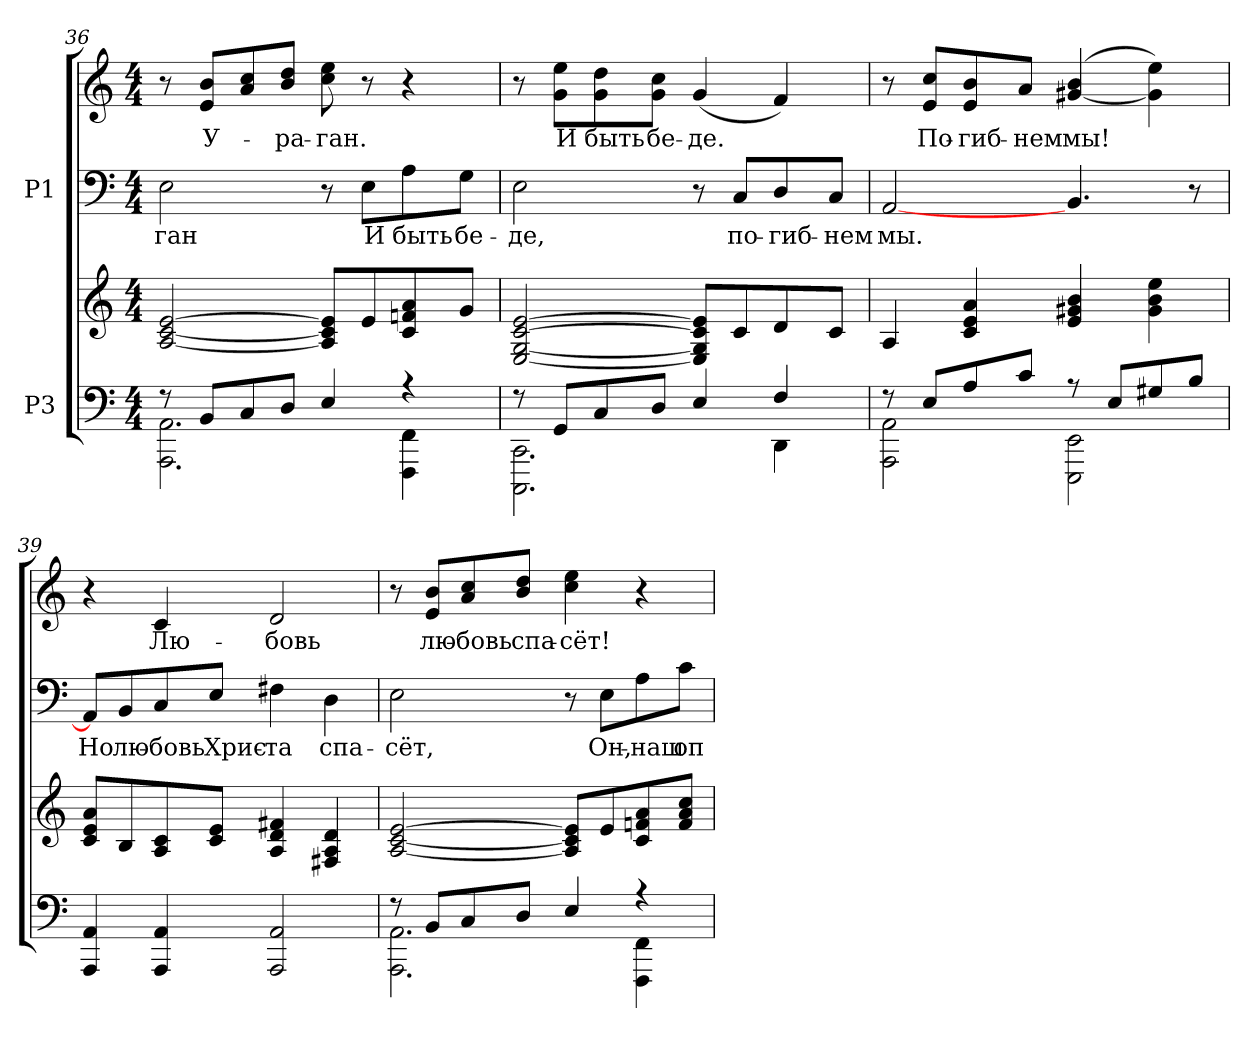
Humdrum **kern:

**kern	**kern	**kern	**text	**kern	**text
*part2	*part2	*part1	*part1	*part1	*part1
*staff4	*staff3	*staff2	*staff2	*staff1	*staff1
*I"P3	*	*I"P1	*	*	*
*clefF4	*clefG2	*clefF4	*	*clefG2	*
*k[]	*k[]	*k[]	*	*k[]	*
*a:	*a:	*a:	*	*a:	*
*M4/4	*M4/4	*M4/4	*	*M4/4	*
=36	=36	=36	=36	=36	=36
*^	*	*	*	*	*
!	!	!	!	!LO:LY:a:color=#000000	!	!
8r	2.AAAi\ 2.AAi	[<2Ai/ [<2ci [>2ei	2Ei\	-ган	8r	.
!	!	!	!	!	!	!LO:LY:b:color=#000000
8BBi/L	.	.	.	.	8ei/ 8biL	У-
8Ci/	.	.	.	.	8ai/ 8cci	.
!	!	!	!	!	!	!LO:LY:b:color=#000000
8Di/J	.	.	.	.	8bi/ 8ddiJ	-ра-
!	!	!	!	!	!	!LO:LY:b:color=#000000
4Ei/	.	8Ai/] 8ci] 8ei]L	8r	.	8cci\ 8eei	-ган.
!	!	!	!	!LO:LY:a:color=#000000	!	!
.	.	8ei/	8Ei\L	И	8r	.
!	!	!	!	!LO:LY:a:color=#000000	!	!
4r	4FFFi\ 4FFi	8ci/ 8fni 8ai	8Ai\	быть	4r	.
!	!	!	!	!LO:LY:a:color=#000000	!	!
.	.	8gi/J	8Gi\J	бе-	.	.
=37	=37	=37	=37	=37	=37	=37
!	!	!	!	!LO:LY:a:color=#000000	!	!
8r	2.CCCi\ 2.CCi	[<2Ei/ [<2Gi [>2ci [>2ei	2Ei\	-де,	8r	.
!	!	!	!	!	!	!LO:LY:b:color=#000000
8GGi/L	.	.	.	.	8gi\ 8eeiL	И
!	!	!	!	!	!	!LO:LY:b:color=#000000
8Ci/	.	.	.	.	8gi\ 8ddi	быть
!	!	!	!	!	!	!LO:LY:b:color=#000000
8Di/J	.	.	.	.	8gi\ 8cciJ	бе-
!	!	!	!	!	!	!LO:LY:b:color=#000000
4Ei/	.	8Ei/] 8Gi] 8ci] 8ei]L	8r	.	(4gi/	-де.
!	!	!	!	!LO:LY:a:color=#000000	!	!
.	.	8ci/	8Ci/L	по-	.	.
!	!	!	!	!LO:LY:a:color=#000000	!	!
4Fi/	4DDi\	8di/	8Di/	-гиб-	4fi/)	.
!	!	!	!	!LO:LY:a:color=#000000	!	!
.	.	8ci/J	8Ci/J	-нем	.	.
!!LO:LB:g=z
=38	=38	=38	=38	=38	=38	=38
!	!	!	!	!LO:LY:a:color=#000000	!	!
8r	2AAAi\ 2AAi	4Ai/	[<2AAi/	мы.	8r	.
!	!	!	!	!	!	!LO:LY:b:color=#000000
8Ei/L	.	.	.	.	8ei/ 8cciL	По-
!	!	!	!	!	!	!LO:LY:b:color=#000000
8Ai/	.	4ci/ 4ei 4ai	.	.	8ei/ 8bi	-гиб-
!	!	!	!	!	!	!LO:LY:b:color=#000000
8ci/J	.	.	.	.	8ai/J	-нем
!	!	!	!	!	!	!LO:LY:b:color=#000000
8r	2EEEi\ 2EEi	4ei/ 4g#Xi 4bi	4.BBi/	.	([<4g#Xi/ 4bi	мы!
8Ei/L	.	.	.	.	.	.
8G#Xi/	.	4g#i\ 4bi 4eei	.	.	4g#i\] 4eei)	.
8Bi/J	.	.	8r	.	.	.
*v	*v	*	*	*	*	*
=39	=39	=39	=39	=39	=39
!	!	!	!LO:LY:a:color=#000000	!	!
4AAAi/ 4AAi	8ci/ 8ei 8aiL	8AAi/L]	Но	4r	.
!	!	!	!LO:LY:a:color=#000000	!	!
.	8Bi/	8BBi/	лю-	.	.
!	!	!	!LO:LY:a:color=#000000	!	!
!	!	!	!	!	!LO:LY:b:color=#000000
4AAAi/ 4AAi	8Ai/ 8ci	8Ci/	-бовь	4ci/	Лю-
!	!	!	!LO:LY:a:color=#000000	!	!
.	8ci/ 8eiJ	8Ei/J	Хрис-	.	.
!	!	!	!LO:LY:a:color=#000000	!	!
!	!	!	!	!	!LO:LY:b:color=#000000
2AAAi/ 2AAi	4Ai/ 4di 4f#Xi	4F#Xi\	-та	2di/	-бовь
!	!	!	!LO:LY:a:color=#000000	!	!
.	4F#Xi/ 4Ai 4di	4Di\	спа-	.	.
=40	=40	=40	=40	=40	=40
*^	*	*	*	*	*
!	!	!	!	!LO:LY:a:color=#000000	!	!
8r	2.AAAi\ 2.AAi	[<2Ai/ [<2ci [>2ei	2Ei\	-сёт,	8r	.
!	!	!	!	!	!	!LO:LY:b:color=#000000
8BBi/L	.	.	.	.	8ei/ 8biL	лю-
!	!	!	!	!	!	!LO:LY:b:color=#000000
8Ci/	.	.	.	.	8ai/ 8cci	-бовь
!	!	!	!	!	!	!LO:LY:b:color=#000000
8Di/J	.	.	.	.	8bi/ 8ddiJ	спа-
!	!	!	!	!	!	!LO:LY:b:color=#000000
4Ei/	.	8Ai/] 8ci] 8ei]L	8r	.	4cci\ 4eei	-сёт!
!	!	!	!	!LO:LY:a:color=#000000	!	!
.	.	8ei/	8Ei\L	Он,-	.	.
!	!	!	!	!LO:LY:a:color=#000000	!	!
4r	4FFFi\ 4FFi	8ci/ 8fni 8ai	8Ai\	-наш	4r	.
!	!	!	!	!LO:LY:a:color=#000000	!	!
.	.	8fi/ 8ai 8cciJ	8ci\J	оп-	.	.
*v	*v	*	*	*	*	*
=	=	=	=	=	=
*-	*-	*-	*-	*-	*-
